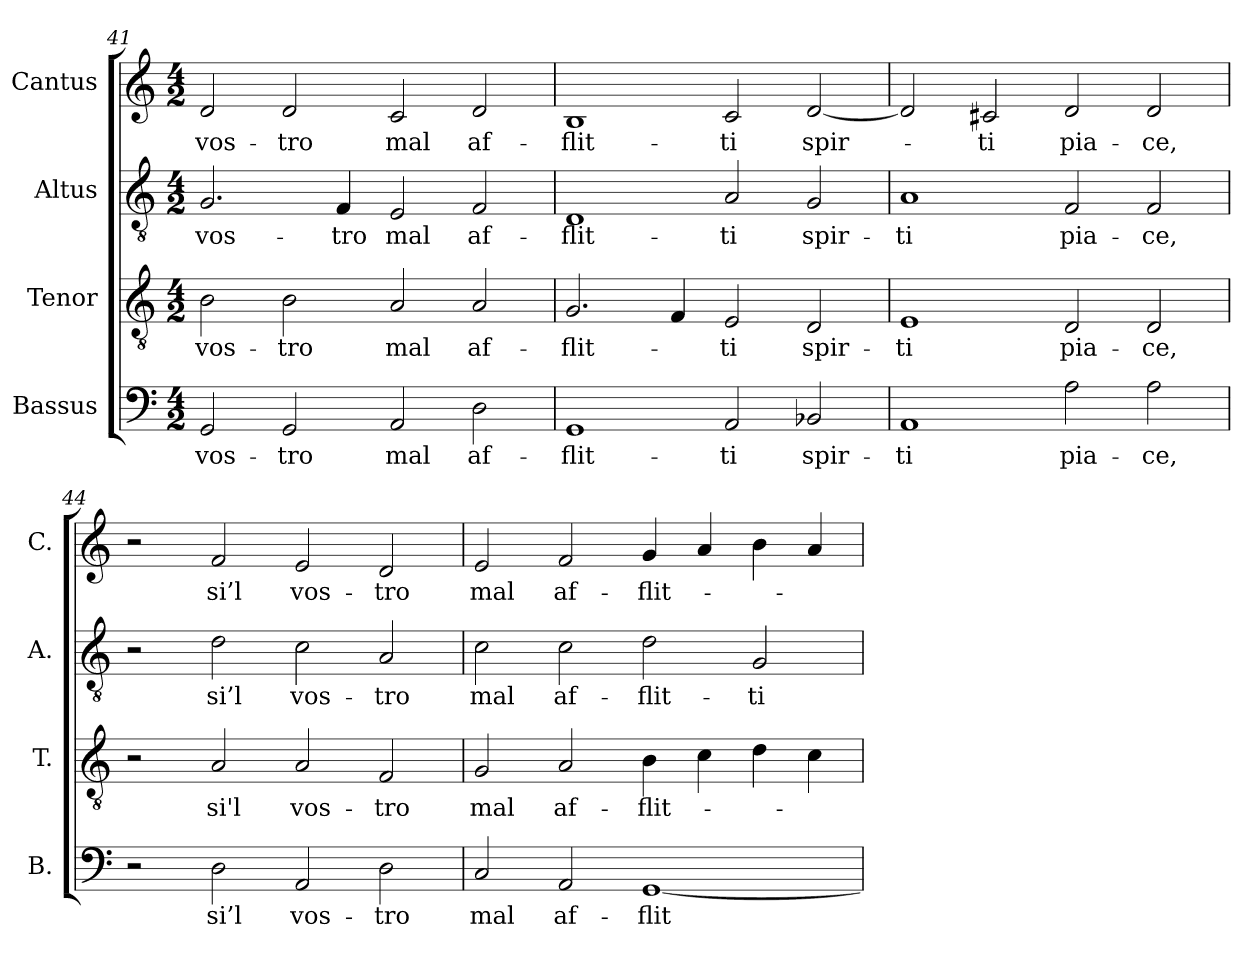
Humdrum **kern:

**kern	**text	**kern	**text	**kern	**text	**kern	**text
*part4	*part4	*part3	*part3	*part2	*part2	*part1	*part1
*staff4	*staff4	*staff3	*staff3	*staff2	*staff2	*staff1	*staff1
*I"Bassus	*	*I"Tenor	*	*I"Altus	*	*I"Cantus	*
*I'B.	*	*I'T.	*	*I'A.	*	*I'C.	*
*clefF4	*	*clefGv2	*	*clefGv2	*	*clefG2	*
*	*	*ITrd7c12	*	*ITrd7c12	*	*	*
*k[]	*	*k[]	*	*k[]	*	*k[]	*
*C:	*	*C:	*	*C:	*	*C:	*
*M4/2	*	*M4/2	*	*M4/2	*	*M4/2	*
=41	=41	=41	=41	=41	=41	=41	=41
!	!LO:LY:b:color=#000000	!	!	!	!	!	!
!	!	!	!LO:LY:b:color=#000000	!	!	!	!
!	!	!	!	!	!LO:LY:b:color=#000000	!	!
!	!	!	!	!	!	!	!LO:LY:b:color=#000000
2GGi/	vos-	2BBi\	vos-	2.GGi/	vos-	2di/	vos-
!	!LO:LY:b:color=#000000	!	!	!	!	!	!
!	!	!	!LO:LY:b:color=#000000	!	!	!	!
!	!	!	!	!	!	!	!LO:LY:b:color=#000000
2GGi/	-tro	2BBi\	-tro	.	.	2di/	-tro
!	!	!	!	!	!LO:LY:b:color=#000000	!	!
.	.	.	.	4FFi/	-tro	.	.
!	!LO:LY:b:color=#000000	!	!	!	!	!	!
!	!	!	!LO:LY:b:color=#000000	!	!	!	!
!	!	!	!	!	!LO:LY:b:color=#000000	!	!
!	!	!	!	!	!	!	!LO:LY:b:color=#000000
2AAi/	mal	2AAi/	mal	2EEi/	mal	2ci/	mal
!	!LO:LY:b:color=#000000	!	!	!	!	!	!
!	!	!	!LO:LY:b:color=#000000	!	!	!	!
!	!	!	!	!	!LO:LY:b:color=#000000	!	!
!	!	!	!	!	!	!	!LO:LY:b:color=#000000
2Di\	af-	2AAi/	af-	2FFi/	af-	2di/	af-
=42	=42	=42	=42	=42	=42	=42	=42
!	!LO:LY:b:color=#000000	!	!	!	!	!	!
!	!	!	!LO:LY:b:color=#000000	!	!	!	!
!	!	!	!	!	!LO:LY:b:color=#000000	!	!
!	!	!	!	!	!	!	!LO:LY:b:color=#000000
1GGi	-flit-	2.GGi/	-flit-	1DDi	-flit-	1Bi	-flit-
.	.	4FFi/	.	.	.	.	.
!	!LO:LY:b:color=#000000	!	!	!	!	!	!
!	!	!	!LO:LY:b:color=#000000	!	!	!	!
!	!	!	!	!	!LO:LY:b:color=#000000	!	!
!	!	!	!	!	!	!	!LO:LY:b:color=#000000
2AAi/	-ti	2EEi/	-ti	2AAi/	-ti	2ci/	-ti
!	!LO:LY:b:color=#000000	!	!	!	!	!	!
!	!	!	!LO:LY:b:color=#000000	!	!	!	!
!	!	!	!	!	!LO:LY:b:color=#000000	!	!
!	!	!	!	!	!	!	!LO:LY:b:color=#000000
2BB-i/	spir-	2DDi/	spir-	2GGi/	spir-	[<2di/	spir-
!!LO:LB:g=z
=43	=43	=43	=43	=43	=43	=43	=43
!	!LO:LY:b:color=#000000	!	!	!	!	!	!
!	!	!	!LO:LY:b:color=#000000	!	!	!	!
!	!	!	!	!	!LO:LY:b:color=#000000	!	!
1AAi	-ti	1EEi	-ti	1AAi	-ti	2di/]	.
!	!	!	!	!	!	!	!LO:LY:b:color=#000000
.	.	.	.	.	.	2c#i/	-ti
!	!LO:LY:b:color=#000000	!	!	!	!	!	!
!	!	!	!LO:LY:b:color=#000000	!	!	!	!
!	!	!	!	!	!LO:LY:b:color=#000000	!	!
!	!	!	!	!	!	!	!LO:LY:b:color=#000000
2Ai\	pia-	2DDi/	pia-	2FFi/	pia-	2di/	pia-
!	!LO:LY:b:color=#000000	!	!	!	!	!	!
!	!	!	!LO:LY:b:color=#000000	!	!	!	!
!	!	!	!	!	!LO:LY:b:color=#000000	!	!
!	!	!	!	!	!	!	!LO:LY:b:color=#000000
2Ai\	-ce,	2DDi/	-ce,	2FFi/	-ce,	2di/	-ce,
=44	=44	=44	=44	=44	=44	=44	=44
2r	.	2r	.	2r	.	2r	.
!	!LO:LY:b:color=#000000	!	!	!	!	!	!
!	!	!	!LO:LY:b:color=#000000	!	!	!	!
!	!	!	!	!	!LO:LY:b:color=#000000	!	!
!	!	!	!	!	!	!	!LO:LY:b:color=#000000
2Di\	si’l	2AAi/	si'l	2Di\	si’l	2fi/	si’l
!	!LO:LY:b:color=#000000	!	!	!	!	!	!
!	!	!	!LO:LY:b:color=#000000	!	!	!	!
!	!	!	!	!	!LO:LY:b:color=#000000	!	!
!	!	!	!	!	!	!	!LO:LY:b:color=#000000
2AAi/	vos-	2AAi/	vos-	2Ci\	vos-	2ei/	vos-
!	!LO:LY:b:color=#000000	!	!	!	!	!	!
!	!	!	!LO:LY:b:color=#000000	!	!	!	!
!	!	!	!	!	!LO:LY:b:color=#000000	!	!
!	!	!	!	!	!	!	!LO:LY:b:color=#000000
2Di\	-tro	2FFi/	-tro	2AAi/	-tro	2di/	-tro
=45	=45	=45	=45	=45	=45	=45	=45
!	!LO:LY:b:color=#000000	!	!	!	!	!	!
!	!	!	!LO:LY:b:color=#000000	!	!	!	!
!	!	!	!	!	!LO:LY:b:color=#000000	!	!
!	!	!	!	!	!	!	!LO:LY:b:color=#000000
2Ci/	mal	2GGi/	mal	2Ci\	mal	2ei/	mal
!	!LO:LY:b:color=#000000	!	!	!	!	!	!
!	!	!	!LO:LY:b:color=#000000	!	!	!	!
!	!	!	!	!	!LO:LY:b:color=#000000	!	!
!	!	!	!	!	!	!	!LO:LY:b:color=#000000
2AAi/	af-	2AAi/	af-	2Ci\	af-	2fi/	af-
!	!LO:LY:b:color=#000000	!	!	!	!	!	!
!	!	!	!LO:LY:b:color=#000000	!	!	!	!
!	!	!	!	!	!LO:LY:b:color=#000000	!	!
!	!	!	!	!	!	!	!LO:LY:b:color=#000000
[<1GGi	-flit-	4BBi\	-flit-	2Di\	-flit-	4gi/	-flit-
.	.	4Ci\	.	.	.	4ai/	.
!	!	!	!	!	!LO:LY:b:color=#000000	!	!
.	.	4Di\	.	2GGi/	-ti	4bi\	.
.	.	4Ci\	.	.	.	4ai/	.
=	=	=	=	=	=	=	=
*-	*-	*-	*-	*-	*-	*-	*-
